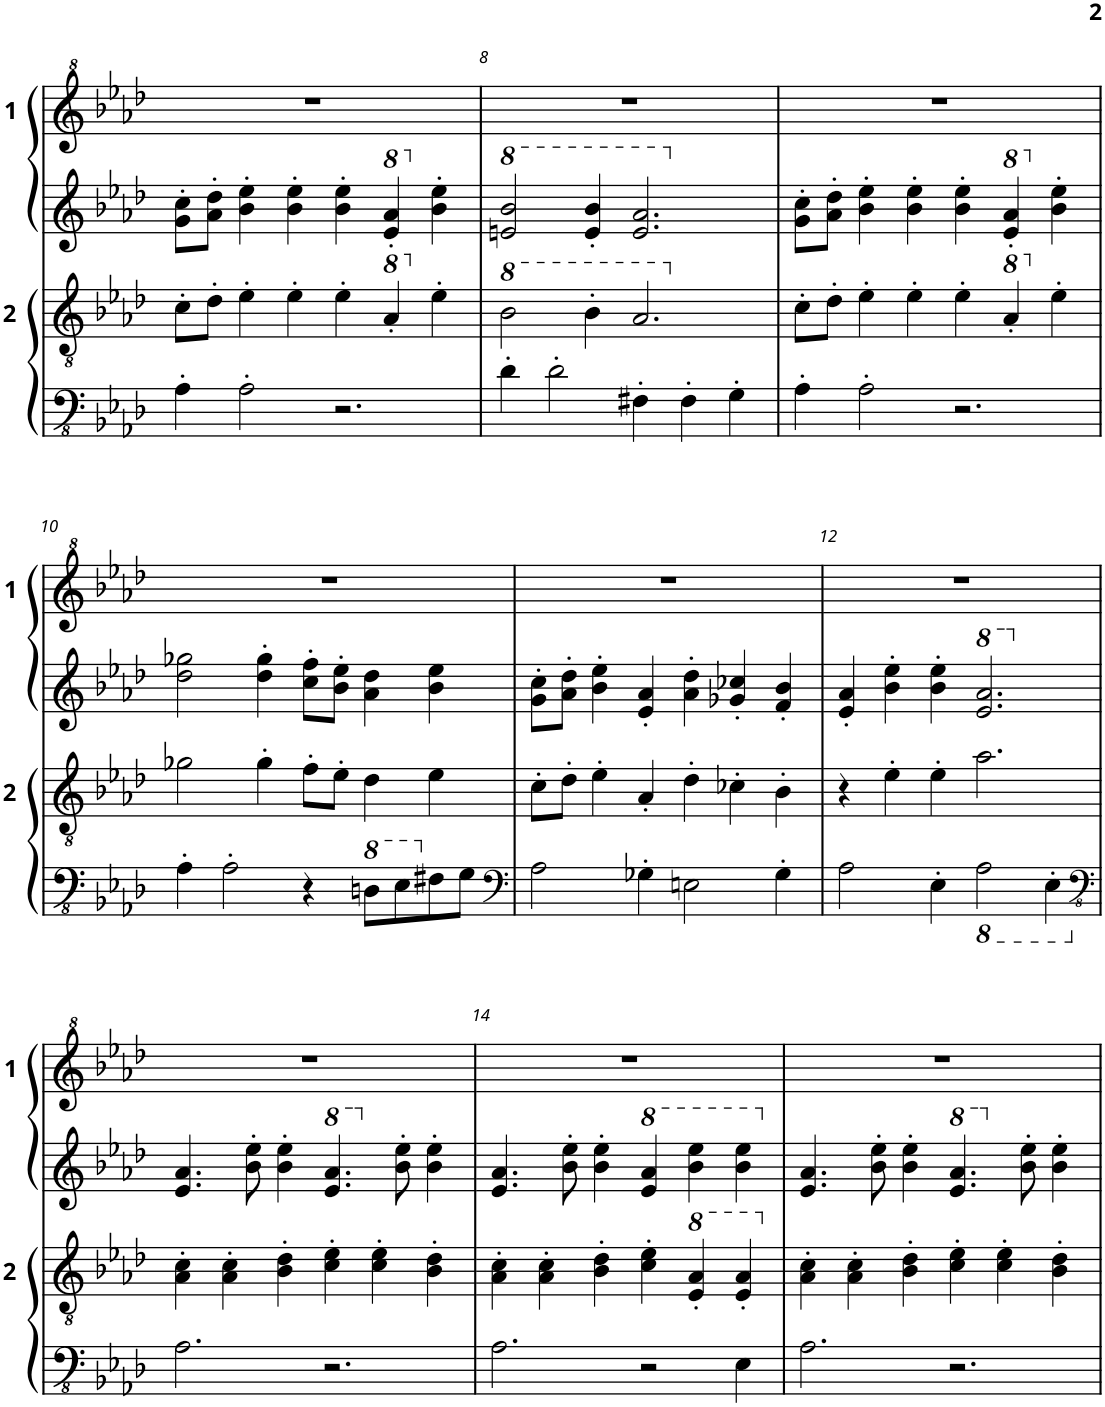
**kern	**kern	**kern	**kern
*part4	*part3	*part2	*part1
*staff4	*staff3	*staff2	*staff1
*I"Piano 4	*I"Player 2	*I"Piano 3	*I"Player 1
*I'Pno	*	*I'Pno	*
!!LO:PB:g=z
*clefFv4	*clefGv2	*clefG2	*clefG^2
*k[b-e-a-d-]	*k[b-e-a-d-]	*k[b-e-a-d-]	*k[b-e-a-d-]
*M6/4	*M6/4	*M6/4	*M6/4
=7	=7	=7	=7
4AA-'\	8c'\L	8g\' 8cc\'L	1.r
.	8d-'\J	8a-\' 8dd-\'J	.
2AA-'\	4e-'\	4b-\' 4ee-\'	.
.	4e-'\	4b-\' 4ee-\'	.
2.r	4e-'\	4b-\' 4ee-\'	.
*	*8va	*	*
*	*	*8va	*
.	4a-'/	4ee-/' 4aa-/'	.
*	*X8va	*	*
*	*	*X8va	*
.	4e-'\	4b-\' 4ee-\'	.
=8	=8	=8	=8
*	*8va	*	*
*	*	*8va	*
4D-'\	2b-\	2een/ 2bb-/	1.r
2D-'\	.	.	.
.	4b-'\	4ee/' 4bb-/'	.
4FF#X'\	2.a-/	2.ee/ 2.aa-/	.
4FF#'\	.	.	.
4GG'\	.	.	.
=9	=9	=9	=9
*	*X8va	*	*
*	*	*X8va	*
4AA-'\	8c'\L	8g\' 8cc\'L	1.r
.	8d-'\J	8a-\' 8dd-\'J	.
2AA-'\	4e-'\	4b-\' 4ee-\'	.
.	4e-'\	4b-\' 4ee-\'	.
2.r	4e-'\	4b-\' 4ee-\'	.
*	*8va	*	*
*	*	*8va	*
.	4a-'/	4ee-/' 4aa-/'	.
*	*X8va	*	*
*	*	*X8va	*
.	4e-'\	4b-\' 4ee-\'	.
!!LO:LB:g=z
=10	=10	=10	=10
4AA-'\	2g-X\	2dd-\ 2gg-X\	1.r
2AA-'\	.	.	.
.	4g-'\	4dd-\' 4gg-\'	.
4r	8f'\L	8cc\' 8ff\'L	.
.	8e-'\J	8b-\' 8ee-\'J	.
*8va	*	*	*
8Dn\L	4d-\	4a-\ 4dd-\	.
8E-\	.	.	.
*X8va	*	*	*
8FF#X\	4e-\	4b-\ 4ee-\	.
8GG\J	.	.	.
=11	=11	=11	=11
*clefF4	*	*	*
2A-\	8c'\L	8g\' 8cc\'L	1.r
.	8d-'\J	8a-\' 8dd-\'J	.
.	4e-'\	4b-\' 4ee-\'	.
4G-X'\	4A-'/	4e-/' 4a-/'	.
2En\	4d-'\	4a-\' 4dd-\'	.
.	4c-X'\	4g-X/' 4cc-X/'	.
4G-'\	4B-'\	4f/' 4b-/'	.
=12	=12	=12	=12
2A-\	4r	4e-/' 4a-/'	1.r
.	4e-'\	4b-\' 4ee-\'	.
4E-'\	4e-'\	4b-\' 4ee-\'	.
*8ba	*	*	*
*	*	*8va	*
2AA-\	2.a-\	2.ee-/ 2.aa-/	.
4EE-'\	.	.	.
!!LO:LB:g=z
=13	=13	=13	=13
*clefFv4	*	*	*
*X8ba	*	*	*
*	*	*X8va	*
2.AA-\	4A-\' 4c\'	4.e-/ 4.a-/	1.r
.	4A-\' 4c\'	.	.
.	.	8b-\' 8ee-\'	.
.	4B-\' 4d-\'	4b-\' 4ee-\'	.
*	*	*8va	*
2.r	4c\' 4e-\'	4.ee-/ 4.aa-/	.
.	4c\' 4e-\'	.	.
*	*	*X8va	*
.	.	8b-\' 8ee-\'	.
.	4B-\' 4d-\'	4b-\' 4ee-\'	.
=14	=14	=14	=14
2.AA-\	4A-\' 4c\'	4.e-/ 4.a-/	1.r
.	4A-\' 4c\'	.	.
.	.	8b-\' 8ee-\'	.
.	4B-\' 4d-\'	4b-\' 4ee-\'	.
*	*	*8va	*
2r	4c\' 4e-\'	4ee-/ 4aa-/	.
*	*8va	*	*
.	4e-/' 4a-/'	4bb-\ 4eee-\	.
4EE-\	4e-/' 4a-/'	4bb-\ 4eee-\	.
=15	=15	=15	=15
*	*X8va	*	*
*	*	*X8va	*
2.AA-\	4A-\' 4c\'	4.e-/ 4.a-/	1.r
.	4A-\' 4c\'	.	.
.	.	8b-\' 8ee-\'	.
.	4B-\' 4d-\'	4b-\' 4ee-\'	.
*	*	*8va	*
2.r	4c\' 4e-\'	4.ee-/ 4.aa-/	.
.	4c\' 4e-\'	.	.
*	*	*X8va	*
.	.	8b-\' 8ee-\'	.
.	4B-\' 4d-\'	4b-\' 4ee-\'	.
=	=	=	=
*-	*-	*-	*-
